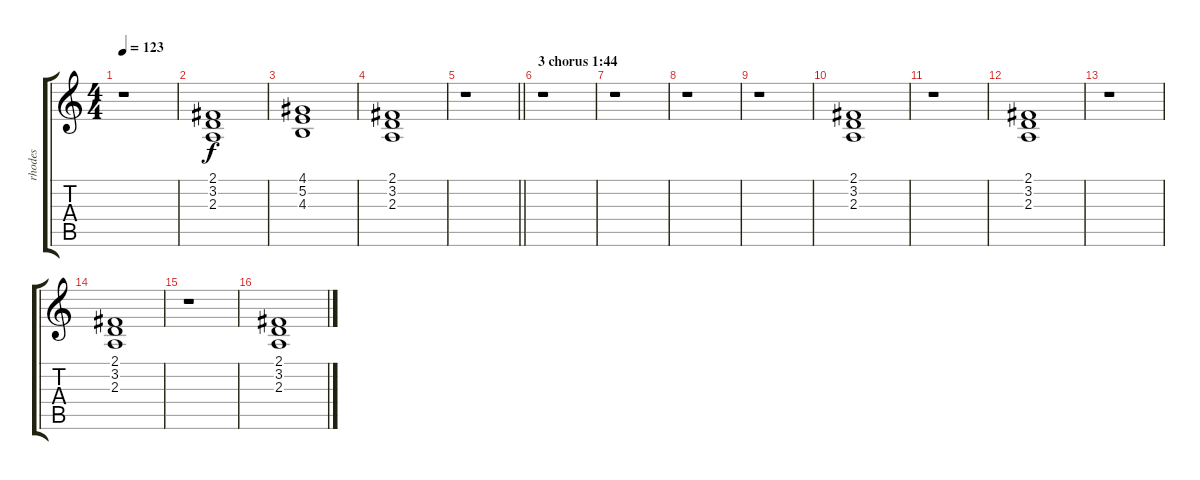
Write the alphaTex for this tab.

\track ("rhodes" "rhodes") {instrument electricpiano2}
\staff {score tabs}
\tuning (E4 B3 G3 D3 A2 E2) {hide}
\ts (4 4)
\tempo 123
\clef g2
\ks c
r.1{dy f} |
(2.1 3.2 2.3).1 |
(4.1 5.2 4.3).1 |
(2.1 3.2 2.3).1 |
\barLineRight lightlight
r.1 |
\section ("" "3 chorus 1:44")
r.1 |
r.1 |
r.1 |
r.1 |
(2.1 3.2 2.3).1 |
r.1 |
(2.1 3.2 2.3).1 |
r.1 |
(2.1 3.2 2.3).1 |
r.1 |
(2.1 3.2 2.3).1
